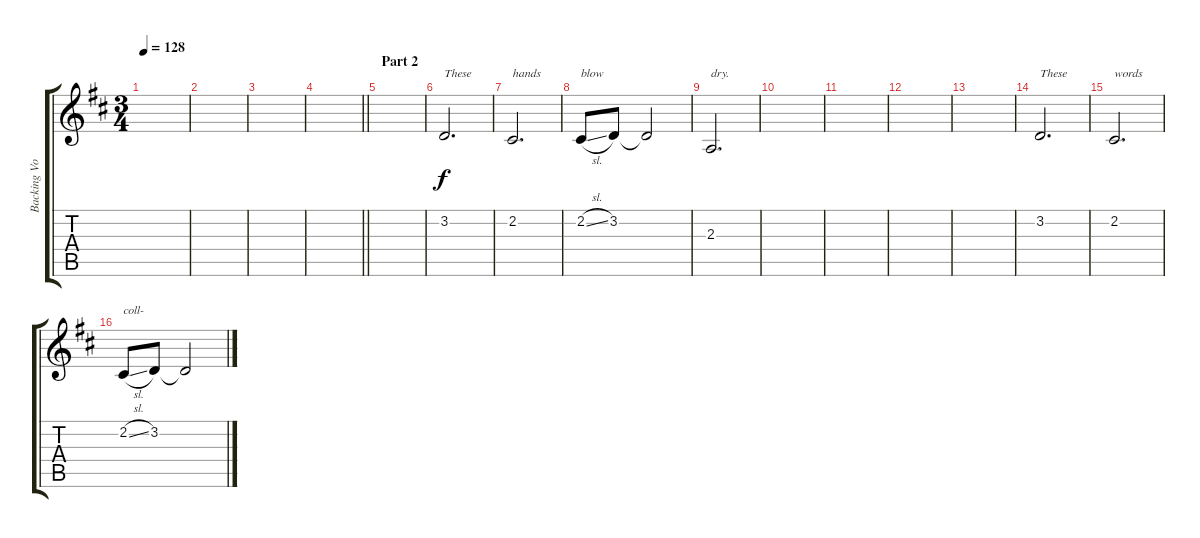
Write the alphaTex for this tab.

\track ("Backing Vocals - Ben Johnston" "Backing Vo") {instrument altosax}
\staff {score tabs}
\tuning (E4 B3 G3 D3 A2 E2) {hide}
\ts (3 4)
\tempo 128
\clef g2
\ks d
|
|
|
\barLineRight lightlight
|
\section ("" "Part 2")
|
3.2.2{d txt "These"} |
2.2.2{d txt "hands"} |
2.2{sl}.8{txt "blow"} 3.2.8 3.2{t}.2 |
2.3.2{d txt "dry."} |
|
|
|
|
3.2.2{d txt "These"} |
2.2.2{d txt "words"} |
2.2{sl}.8{txt "coll-"} 3.2.8 3.2{t}.2
